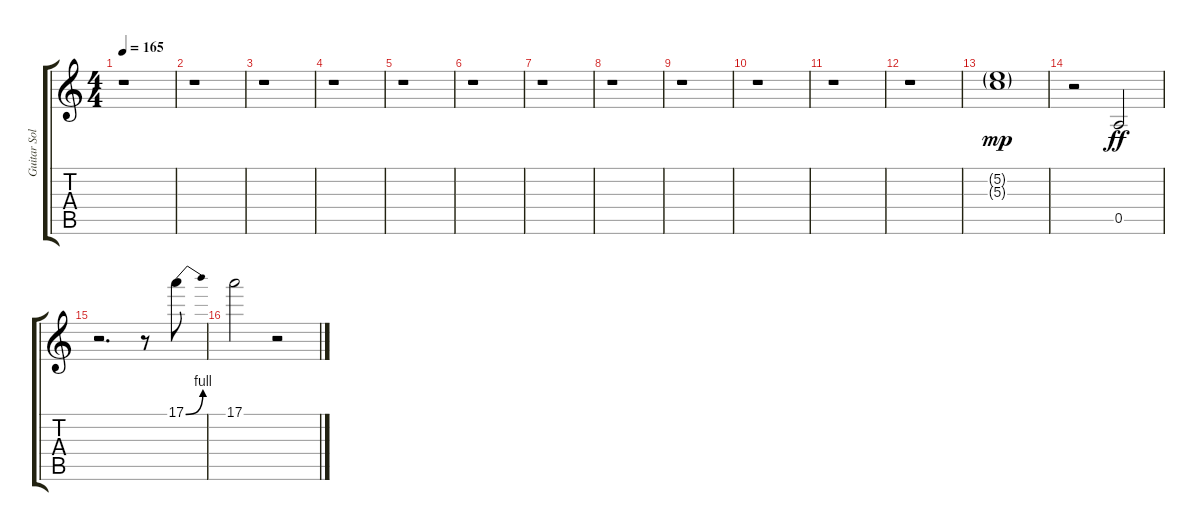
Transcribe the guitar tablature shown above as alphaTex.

\track ("Guitar Solo I" "Guitar Sol") {instrument distortionguitar}
\staff {score tabs}
\tuning (E4 B3 G3 D3 A2 E2) {hide}
\ts (4 4)
\tempo 165
\clef g2
\ks c
r.1{dy ff} |
r.1 |
r.1 |
r.1 |
r.1 |
r.1 |
r.1 |
r.1 |
r.1 |
r.1 |
r.1 |
r.1 |
(5.2{g} 5.3{g}).1{dy mp} |
r.2 0.5.2{dy ff} |
r.2{d} r.8 17.1{be (bend 0 0 60 4)}.8 |
17.1.2 r.2
